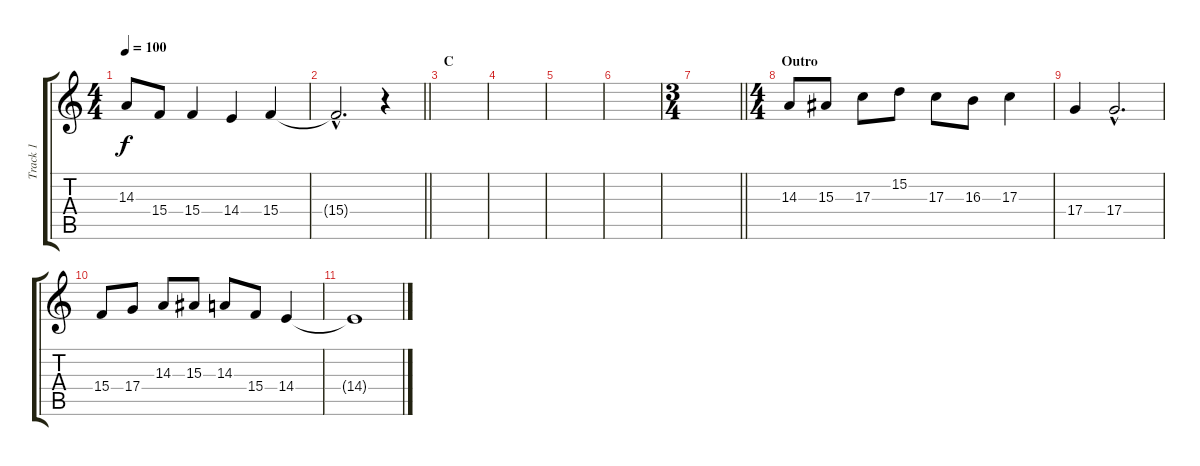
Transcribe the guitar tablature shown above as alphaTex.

\track ("Track 1" "Track 1") {instrument clarinet}
\staff {score tabs}
\tuning (E4 B3 G3 D3 A2 E2) {hide}
\ts (4 4)
\tempo 100
\clef g2
\ks c
14.3{t}.8{dy f} 15.4.8 15.4.4 14.4.4 15.4.4 |
\barLineRight lightlight
15.4{hac t}.2{d volume 10} r.4{volume 16} |
\section ("" "C")
|
|
|
|
\ts (3 4)
\barLineRight lightlight
|
\ts (4 4)
\section ("" "Outro")
14.3.8 15.3.8 17.3.8{volume 0} 15.2.8 17.3.8 16.3.8 17.3.4 |
17.4.4 17.4{hac}.2{d} |
15.4.8 17.4.8 14.3.8 15.3.8 14.3.8 15.4.8 14.4.4 |
14.4{t}.1
